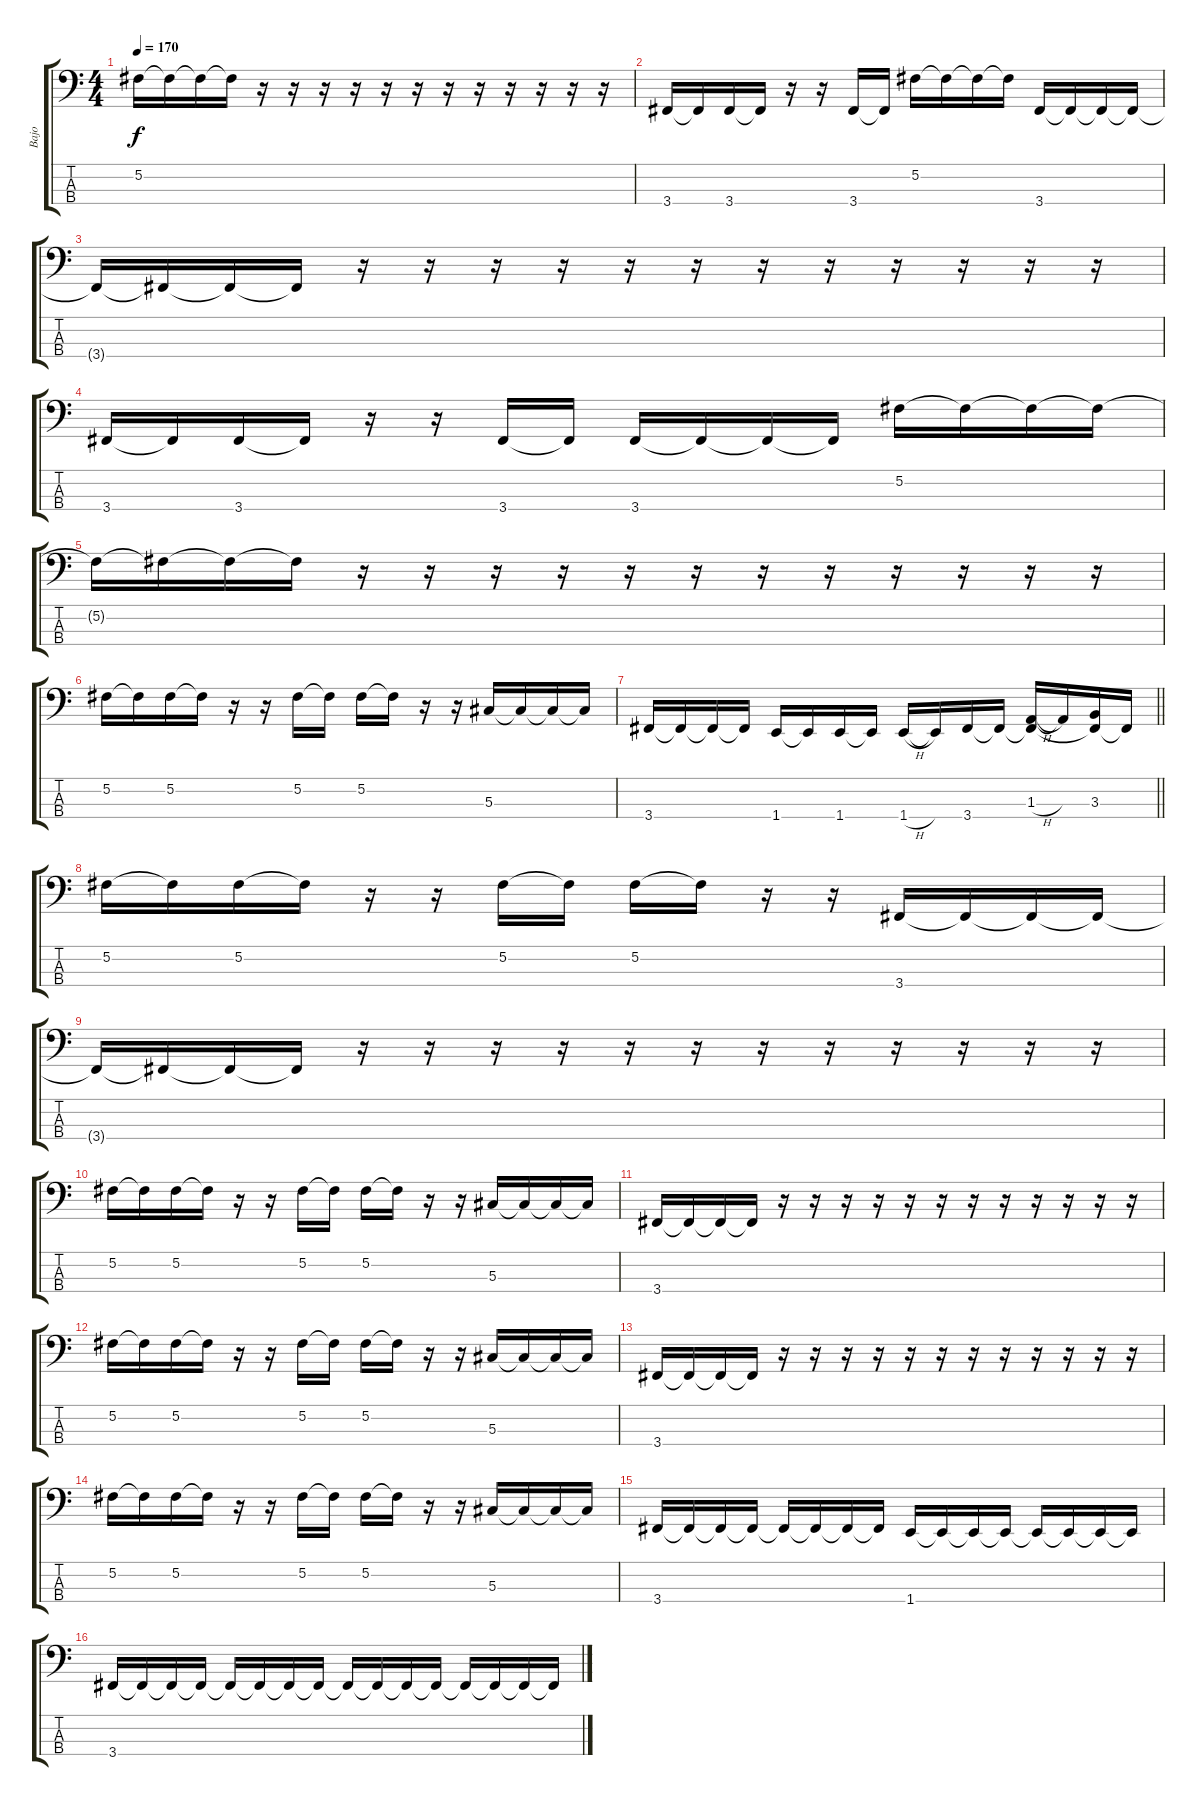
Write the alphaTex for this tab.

\track ("Bajo" "Bajo") {instrument electricbasspick}
\staff {score tabs}
\tuning (Gb2 Db2 Ab1 Eb1) {hide}
\ts (4 4)
\tempo 170
\clef f4
\ks c
5.2{t}.16{dy f} 5.2{t}.16 5.2{t}.16 5.2{t}.16 r.16 r.16 r.16 r.16 r.16 r.16 r.16 r.16 r.16 r.16 r.16 r.16 |
3.4.16 3.4{t}.16 3.4.16 3.4{t}.16 r.16 r.16 3.4.16 3.4{t}.16 5.2.16 5.2{t}.16 5.2{t}.16 5.2{t}.16 3.4.16 3.4{t}.16 3.4{t}.16 3.4{t}.16 |
3.4{t}.16 3.4{t}.16 3.4{t}.16 3.4{t}.16 r.16 r.16 r.16 r.16 r.16 r.16 r.16 r.16 r.16 r.16 r.16 r.16 |
3.4.16 3.4{t}.16 3.4.16 3.4{t}.16 r.16 r.16 3.4.16 3.4{t}.16 3.4.16 3.4{t}.16 3.4{t}.16 3.4{t}.16 5.2.16 5.2{t}.16 5.2{t}.16 5.2{t}.16 |
5.2{t}.16 5.2{t}.16 5.2{t}.16 5.2{t}.16 r.16 r.16 r.16 r.16 r.16 r.16 r.16 r.16 r.16 r.16 r.16 r.16 |
5.2.16 5.2{t}.16 5.2.16 5.2{t}.16 r.16 r.16 5.2.16 5.2{t}.16 5.2.16 5.2{t}.16 r.16 r.16 5.3.16 5.3{t}.16 5.3{t}.16 5.3{t}.16 |
\barLineRight lightlight
3.4.16 3.4{t}.16 3.4{t}.16 3.4{t}.16 1.4.16 1.4{t}.16 1.4.16 1.4{t}.16 1.4{h}.16 1.4{t}.16 3.4.16 3.4{t}.16 (1.3{h} 3.4{t}).16 1.3{t}.16 (3.3 3.4{t}).16 3.4{t}.16 |
5.2.16 5.2{t}.16 5.2.16 5.2{t}.16 r.16 r.16 5.2.16 5.2{t}.16 5.2.16 5.2{t}.16 r.16 r.16 3.4.16 3.4{t}.16 3.4{t}.16 3.4{t}.16 |
3.4{t}.16 3.4{t}.16 3.4{t}.16 3.4{t}.16 r.16 r.16 r.16 r.16 r.16 r.16 r.16 r.16 r.16 r.16 r.16 r.16 |
5.2.16 5.2{t}.16 5.2.16 5.2{t}.16 r.16 r.16 5.2.16 5.2{t}.16 5.2.16 5.2{t}.16 r.16 r.16 5.3.16 5.3{t}.16 5.3{t}.16 5.3{t}.16 |
3.4.16 3.4{t}.16 3.4{t}.16 3.4{t}.16 r.16 r.16 r.16 r.16 r.16 r.16 r.16 r.16 r.16 r.16 r.16 r.16 |
5.2.16 5.2{t}.16 5.2.16 5.2{t}.16 r.16 r.16 5.2.16 5.2{t}.16 5.2.16 5.2{t}.16 r.16 r.16 5.3.16 5.3{t}.16 5.3{t}.16 5.3{t}.16 |
3.4.16 3.4{t}.16 3.4{t}.16 3.4{t}.16 r.16 r.16 r.16 r.16 r.16 r.16 r.16 r.16 r.16 r.16 r.16 r.16 |
5.2.16 5.2{t}.16 5.2.16 5.2{t}.16 r.16 r.16 5.2.16 5.2{t}.16 5.2.16 5.2{t}.16 r.16 r.16 5.3.16 5.3{t}.16 5.3{t}.16 5.3{t}.16 |
3.4.16 3.4{t}.16 3.4{t}.16 3.4{t}.16 3.4{t}.16 3.4{t}.16 3.4{t}.16 3.4{t}.16 1.4.16 1.4{t}.16 1.4{t}.16 1.4{t}.16 1.4{t}.16 1.4{t}.16 1.4{t}.16 1.4{t}.16 |
3.4.16 3.4{t}.16 3.4{t}.16 3.4{t}.16 3.4{t}.16 3.4{t}.16 3.4{t}.16 3.4{t}.16 3.4{t}.16 3.4{t}.16 3.4{t}.16 3.4{t}.16 3.4{t}.16 3.4{t}.16 3.4{t}.16 3.4{t}.16
